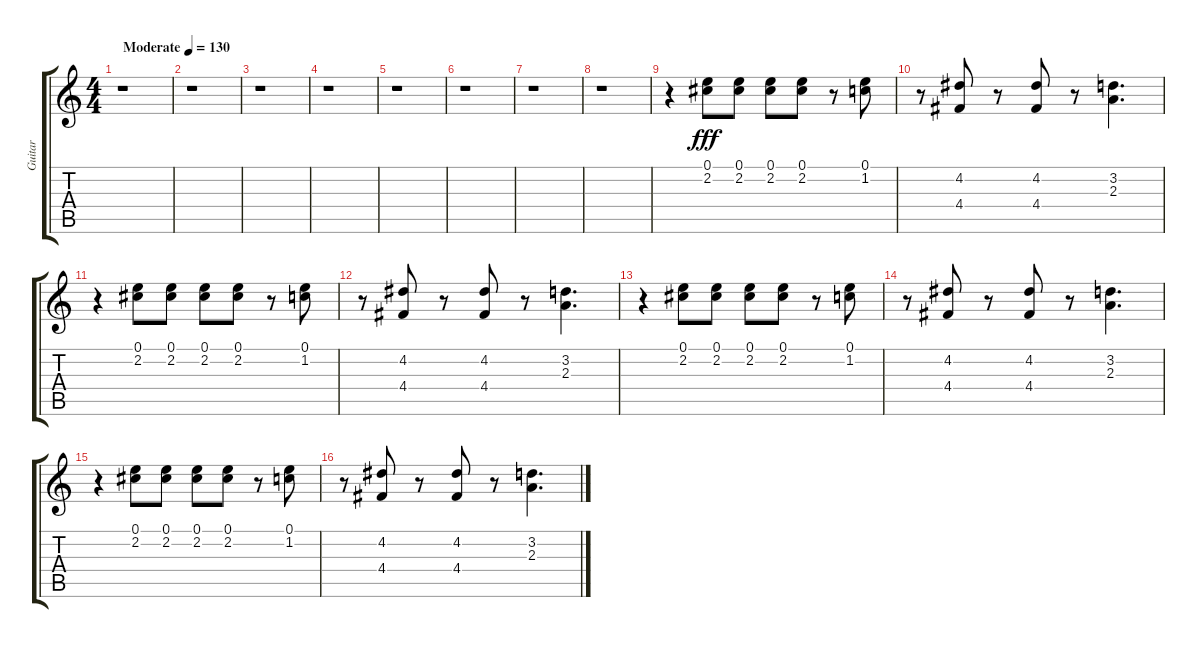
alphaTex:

\track ("Guitar" "Guitar") {instrument acousticguitarnylon}
\staff {score tabs}
\tuning (E4 B3 G3 D3 A2 E2) {hide}
\ts (4 4)
\tempo (130 "Moderate")
\clef g2
\ks c
r.1{dy fff instrument acousticguitarnylon} |
r.1 |
r.1 |
r.1 |
r.1 |
r.1 |
r.1 |
r.1 |
r.4 (0.1 2.2).8 (0.1 2.2).8 (0.1 2.2).8 (0.1 2.2).8 r.8 (0.1 1.2).8 |
r.8 (4.2 4.4).8 r.8 (4.2 4.4).8 r.8 (3.2 2.3).4{d} |
r.4 (0.1 2.2).8 (0.1 2.2).8 (0.1 2.2).8 (0.1 2.2).8 r.8 (0.1 1.2).8 |
r.8 (4.2 4.4).8 r.8 (4.2 4.4).8 r.8 (3.2 2.3).4{d} |
r.4 (0.1 2.2).8 (0.1 2.2).8 (0.1 2.2).8 (0.1 2.2).8 r.8 (0.1 1.2).8 |
r.8 (4.2 4.4).8 r.8 (4.2 4.4).8 r.8 (3.2 2.3).4{d} |
r.4 (0.1 2.2).8 (0.1 2.2).8 (0.1 2.2).8 (0.1 2.2).8 r.8 (0.1 1.2).8 |
r.8 (4.2 4.4).8 r.8 (4.2 4.4).8 r.8 (3.2 2.3).4{d}
